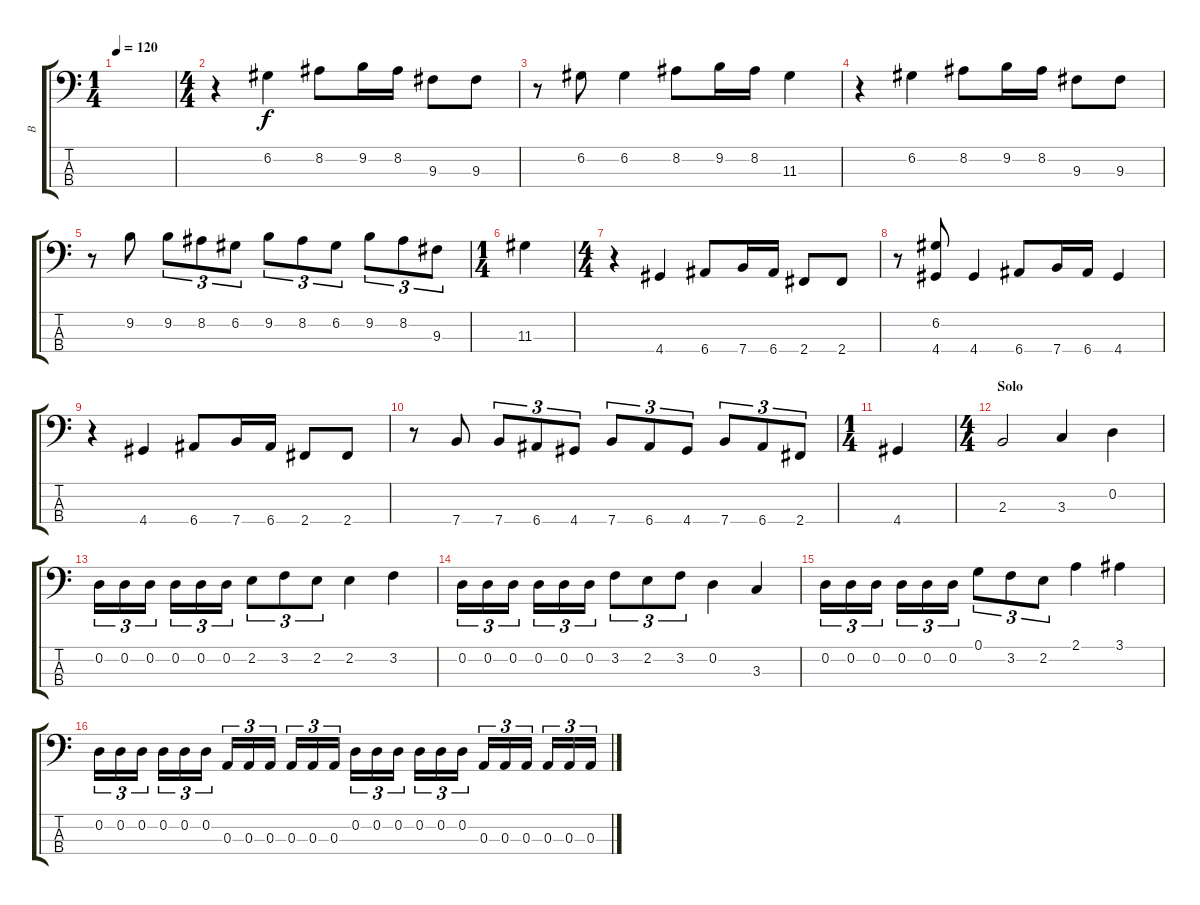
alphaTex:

\track ("B" "B") {instrument electricbasspick}
\staff {score tabs}
\tuning (G2 D2 A1 E1) {hide}
\ts (1 4)
\tempo 120
\clef f4
\ks c
|
\ts (4 4)
r.4 6.2.4{volume 13} 8.2.8 9.2.16 8.2.16 9.3.8 9.3.8 |
r.8 6.2.8 6.2.4 8.2.8 9.2.16 8.2.16 11.3.4 |
r.4 6.2.4 8.2.8 9.2.16 8.2.16 9.3.8 9.3.8 |
r.8 9.2.8 9.2.8{tu (3 2)} 8.2.8{tu (3 2)} 6.2.8{tu (3 2)} 9.2.8{tu (3 2)} 8.2.8{tu (3 2)} 6.2.8{tu (3 2)} 9.2.8{tu (3 2)} 8.2.8{tu (3 2)} 9.3.8{tu (3 2)} |
\ts (1 4)
11.3.4 |
\ts (4 4)
r.4 4.4.4 6.4.8 7.4.16 6.4.16 2.4.8 2.4.8 |
r.8 (6.2 4.4).8 4.4.4 6.4.8 7.4.16 6.4.16 4.4.4 |
r.4 4.4.4 6.4.8 7.4.16 6.4.16 2.4.8 2.4.8 |
r.8 7.4.8 7.4.8{tu (3 2)} 6.4.8{tu (3 2)} 4.4.8{tu (3 2)} 7.4.8{tu (3 2)} 6.4.8{tu (3 2)} 4.4.8{tu (3 2)} 7.4.8{tu (3 2)} 6.4.8{tu (3 2)} 2.4.8{tu (3 2)} |
\ts (1 4)
4.4.4 |
\ts (4 4)
\section ("" "Solo")
2.3.2 3.3.4 0.2.4 |
0.2.16{tu (3 2) volume 13} 0.2.16{tu (3 2)} 0.2.16{tu (3 2)} 0.2.16{tu (3 2)} 0.2.16{tu (3 2)} 0.2.16{tu (3 2)} 2.2.8{tu (3 2)} 3.2.8{tu (3 2)} 2.2.8{tu (3 2)} 2.2.4 3.2.4 |
0.2.16{tu (3 2)} 0.2.16{tu (3 2)} 0.2.16{tu (3 2)} 0.2.16{tu (3 2)} 0.2.16{tu (3 2)} 0.2.16{tu (3 2)} 3.2.8{tu (3 2)} 2.2.8{tu (3 2)} 3.2.8{tu (3 2)} 0.2.4 3.3.4 |
0.2.16{tu (3 2)} 0.2.16{tu (3 2)} 0.2.16{tu (3 2)} 0.2.16{tu (3 2)} 0.2.16{tu (3 2)} 0.2.16{tu (3 2)} 0.1.8{tu (3 2)} 3.2.8{tu (3 2)} 2.2.8{tu (3 2)} 2.1.4 3.1.4 |
0.2.16{tu (3 2) volume 11} 0.2.16{tu (3 2)} 0.2.16{tu (3 2)} 0.2.16{tu (3 2)} 0.2.16{tu (3 2)} 0.2.16{tu (3 2)} 0.3.16{tu (3 2)} 0.3.16{tu (3 2)} 0.3.16{tu (3 2)} 0.3.16{tu (3 2)} 0.3.16{tu (3 2)} 0.3.16{tu (3 2)} 0.2.16{tu (3 2)} 0.2.16{tu (3 2)} 0.2.16{tu (3 2)} 0.2.16{tu (3 2)} 0.2.16{tu (3 2)} 0.2.16{tu (3 2)} 0.3.16{tu (3 2)} 0.3.16{tu (3 2)} 0.3.16{tu (3 2)} 0.3.16{tu (3 2)} 0.3.16{tu (3 2)} 0.3.16{tu (3 2)}
